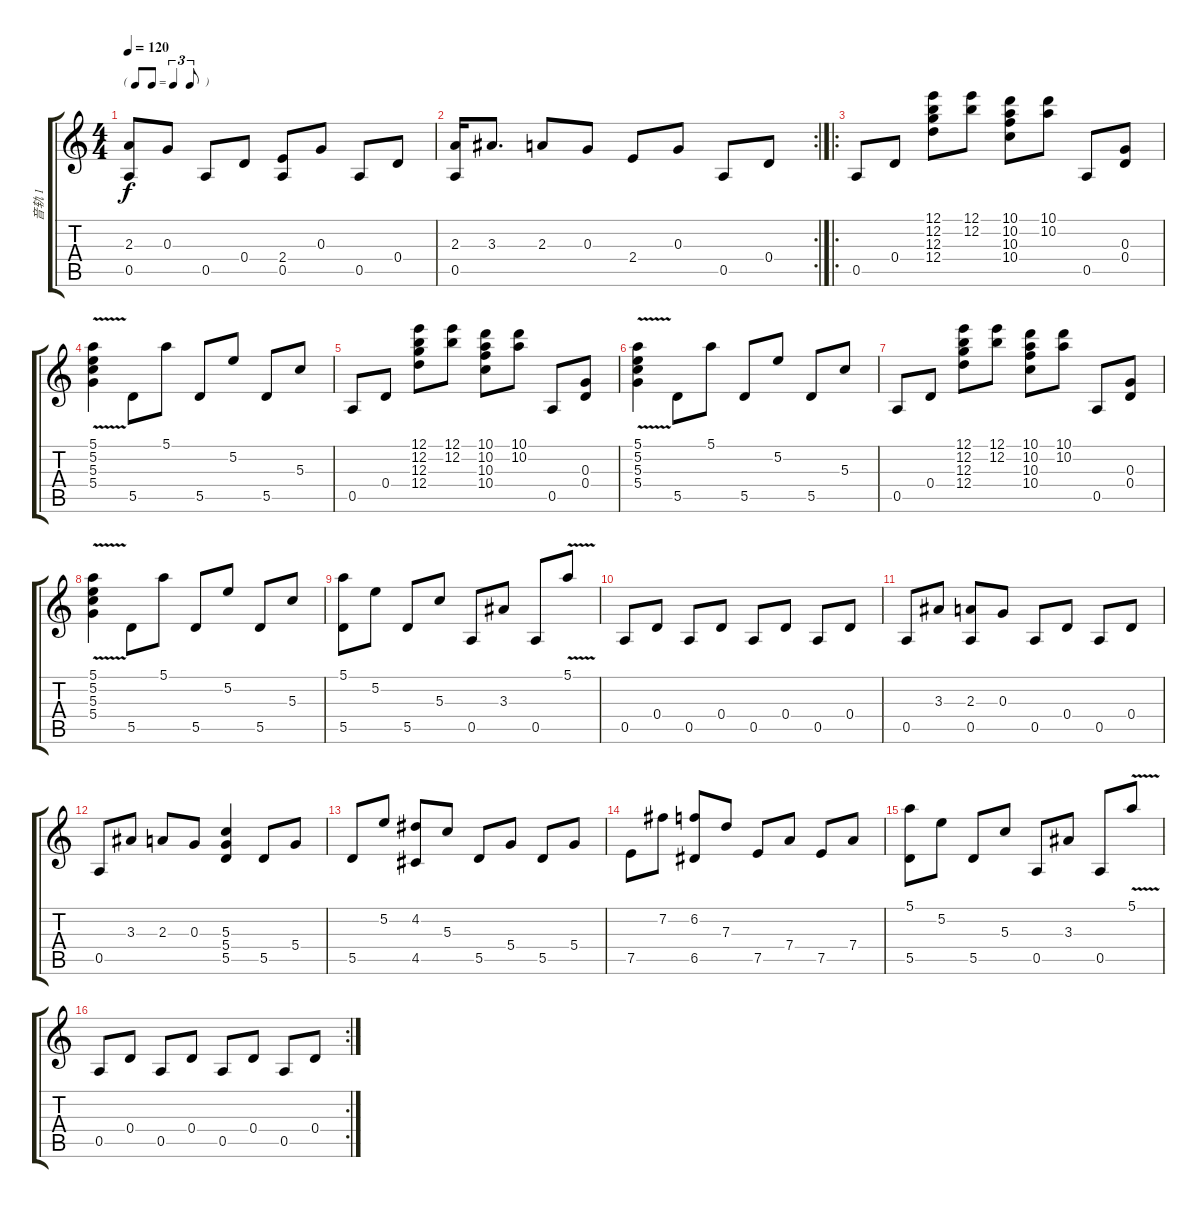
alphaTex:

\track ("音轨 1" "音轨 1") {instrument acousticguitarsteel}
\staff {score tabs}
\tuning (E4 B3 G3 D3 A2 E2) {hide}
\ts (4 4)
\tf triplet8th
\tempo 120
\clef g2
\ks c
(2.3 0.5).8{dy f} 0.3.8 0.5.8 0.4.8 (2.4 0.5).8 0.3.8 0.5.8 0.4.8 |
\rc 2
(2.3 0.5).16 3.3.8{d} 2.3.8 0.3.8 2.4.8 0.3.8 0.5.8 0.4.8 |
\ro
0.5.8 0.4.8 (12.1 12.2 12.3 12.4).8 (12.1 12.2).8 (10.1 10.2 10.3 10.4).8 (10.1 10.2).8 0.5.8 (0.3 0.4).8 |
(5.1{v} 5.2{v} 5.3{v} 5.4{v}).4 5.5.8 5.1.8 5.5.8 5.2.8 5.5.8 5.3.8 |
0.5.8 0.4.8 (12.1 12.2 12.3 12.4).8 (12.1 12.2).8 (10.1 10.2 10.3 10.4).8 (10.1 10.2).8 0.5.8 (0.3 0.4).8 |
(5.1{v} 5.2{v} 5.3{v} 5.4{v}).4 5.5.8 5.1.8 5.5.8 5.2.8 5.5.8 5.3.8 |
0.5.8 0.4.8 (12.1 12.2 12.3 12.4).8 (12.1 12.2).8 (10.1 10.2 10.3 10.4).8 (10.1 10.2).8 0.5.8 (0.3 0.4).8 |
(5.1{v} 5.2{v} 5.3{v} 5.4{v}).4 5.5.8 5.1.8 5.5.8 5.2.8 5.5.8 5.3.8 |
(5.1 5.5).8 5.2.8 5.5.8 5.3.8 0.5.8 3.3.8 0.5.8 5.1{v}.8 |
0.5.8 0.4.8 0.5.8 0.4.8 0.5.8 0.4.8 0.5.8 0.4.8 |
0.5.8 3.3.8 (2.3 0.5).8 0.3.8 0.5.8 0.4.8 0.5.8 0.4.8 |
0.5.8 3.3.8 2.3.8 0.3.8 (5.3 5.4 5.5).4 5.5.8 5.4.8 |
5.5.8 5.2.8 (4.2 4.5).8 5.3.8 5.5.8 5.4.8 5.5.8 5.4.8 |
7.5.8 7.2.8 (6.2 6.5).8 7.3.8 7.5.8 7.4.8 7.5.8 7.4.8 |
(5.1 5.5).8 5.2.8 5.5.8 5.3.8 0.5.8 3.3.8 0.5.8 5.1{v}.8 |
\rc 2
0.5.8 0.4.8 0.5.8 0.4.8 0.5.8 0.4.8 0.5.8 0.4.8
